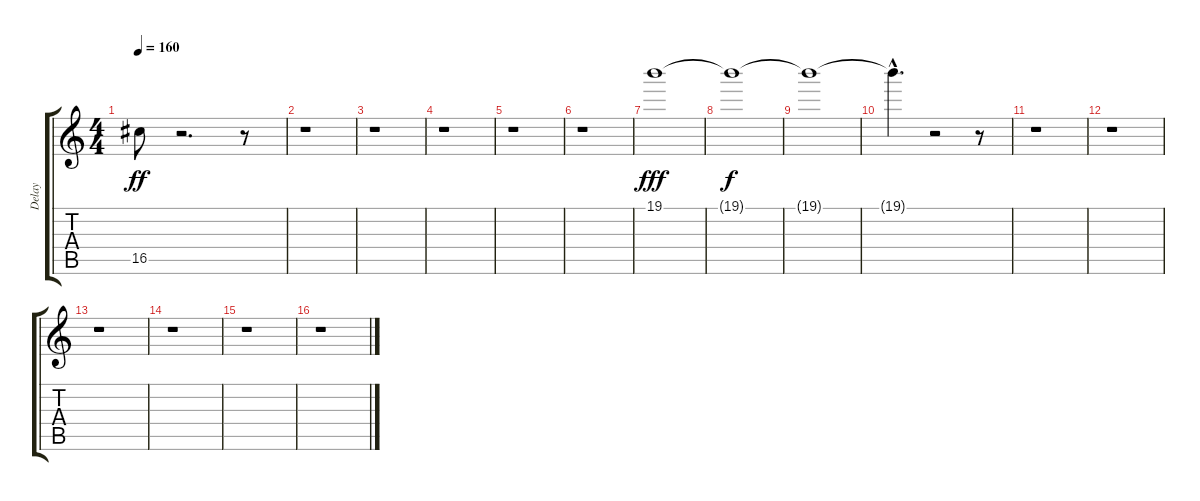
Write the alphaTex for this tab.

\track ("Delay" "Delay") {instrument distortionguitar}
\staff {score tabs}
\tuning (E4 B3 G3 D3 A2 E2) {hide}
\ts (4 4)
\tempo 160
\clef g2
\ks c
16.5.8{dy ff} r.2{d} r.8 |
r.1 |
r.1 |
r.1 |
r.1 |
r.1 |
19.1.1{dy fff} |
19.1{t}.1{dy f} |
19.1{t}.1 |
19.1{hac t}.4{d} r.2 r.8 |
r.1 |
r.1 |
r.1 |
r.1 |
r.1 |
r.1
